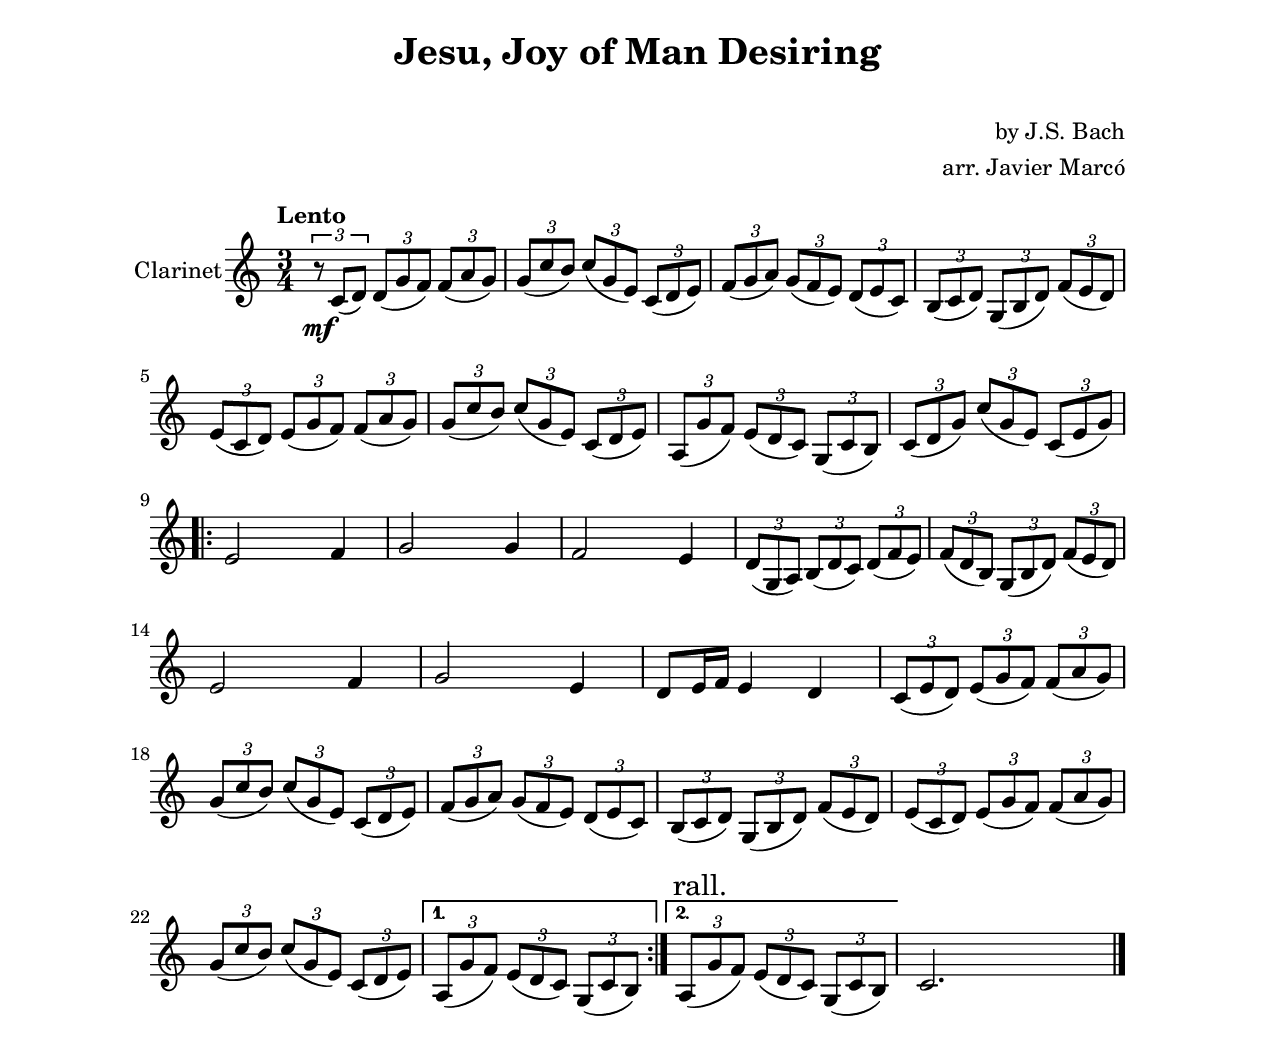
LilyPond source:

% Copied from Easy Classical Clarinet Solos by Javier Marcó
% pg 21

\include "globals.ly"

\header {
    title = "Jesu, Joy of Man Desiring"
    composer = "by J.S. Bach"
    arranger = "arr. Javier Marcó"
}

melody = \relative c' {
    \tempo "Lento"
    \time 3/4
    \key c \major

    \tuplet 3/2 4 {
        r8 \mf c( d) d( g f) f( a g) | g8( c b) c( g e) c( d e) | f8( g a) g( f e) d( e c) | b8( c d) g,( b d) f( e d) |
        e8( c d) e( g f) f( a g) | g8( c b) c( g e) c( d e) | a,8( g' f) e( d c) g( c b) | c8( d g) c( g e) c( e g) |
    }

    \break
    \repeat volta 2 {
        e2 f4 | g2 g4 | f2 e4 | \tuplet 3/2 4 { d8( g, a) b( d c) d( f e) | f8( d b) g( b d) f( e d) | } \break
        e2 f4 | g2 e4 | d8 e16 f e4 d |
        \tuplet 3/2 4 {
            c8( e d) e( g f) f( a g) |
            g8( c b) c( g e) c( d e) | f8( g a) g( f e) d( e c) | b8( c d) g,( b d) f( e d) | e8( c d) e( g f) f( a g) |
            g8( c b) c( g e) c( d e) |
        }
    }

    \alternative {{
        \tuplet 3/2 4 { a,8( g' f) e( d c) g( c b) | }
    } {
        \tuplet 3/2 4 { a8( \mark "rall." g' f) e( d c) g( c b) | }
    }}

    c2. \bar "|." |
}

\book {
    \score {
        \new Staff \with {
            instrumentName = "Clarinet"
        } {
            \melody
        }
    }
}
